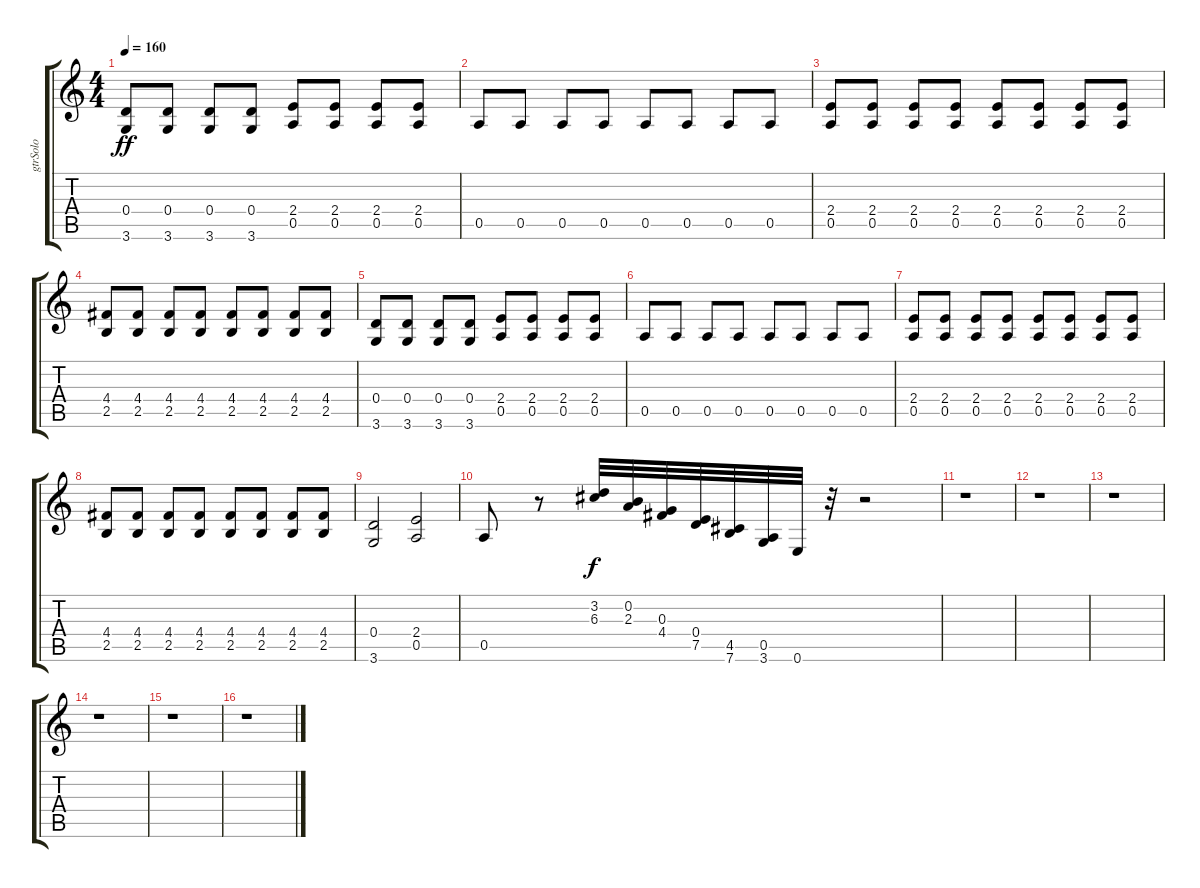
\track ("gtrSolo" "gtrSolo") {instrument overdrivenguitar}
\staff {score tabs}
\tuning (E4 B3 G3 D3 A2 E2) {hide}
\ts (4 4)
\tempo 160
\clef g2
\ks c
(0.4 3.6).8{dy ff} (0.4 3.6).8 (0.4 3.6).8 (0.4 3.6).8 (2.4 0.5).8 (2.4 0.5).8 (2.4 0.5).8 (2.4 0.5).8 |
0.5.8 0.5.8 0.5.8 0.5.8 0.5.8 0.5.8 0.5.8 0.5.8 |
(2.4 0.5).8 (2.4 0.5).8 (2.4 0.5).8 (2.4 0.5).8 (2.4 0.5).8 (2.4 0.5).8 (2.4 0.5).8 (2.4 0.5).8 |
(4.4 2.5).8 (4.4 2.5).8 (4.4 2.5).8 (4.4 2.5).8 (4.4 2.5).8 (4.4 2.5).8 (4.4 2.5).8 (4.4 2.5).8 |
(0.4 3.6).8 (0.4 3.6).8 (0.4 3.6).8 (0.4 3.6).8 (2.4 0.5).8 (2.4 0.5).8 (2.4 0.5).8 (2.4 0.5).8 |
0.5.8 0.5.8 0.5.8 0.5.8 0.5.8 0.5.8 0.5.8 0.5.8 |
(2.4 0.5).8 (2.4 0.5).8 (2.4 0.5).8 (2.4 0.5).8 (2.4 0.5).8 (2.4 0.5).8 (2.4 0.5).8 (2.4 0.5).8 |
(4.4 2.5).8 (4.4 2.5).8 (4.4 2.5).8 (4.4 2.5).8 (4.4 2.5).8 (4.4 2.5).8 (4.4 2.5).8 (4.4 2.5).8 |
(0.4 3.6).2 (2.4 0.5).2 |
0.5.8 r.8 (3.2 6.3).32{dy f instrument lead2sawtooth} (0.2 2.3).32 (0.3 4.4).32 (0.4 7.5).32 (4.5 7.6).32 (0.5 3.6).32 0.6.32 r.32 r.2 |
r.1 |
r.1 |
r.1 |
r.1 |
r.1 |
r.1
